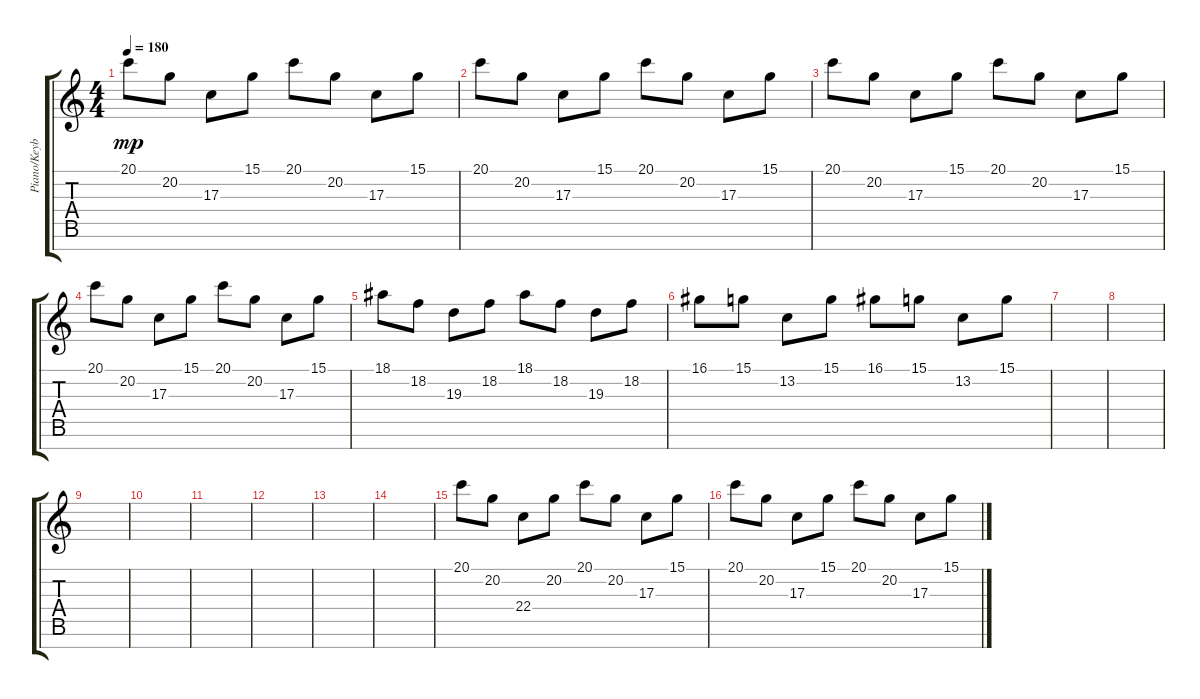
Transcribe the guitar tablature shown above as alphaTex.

\track ("Piano/Keyboard" "Piano/Keyb") {instrument acousticgrandpiano}
\staff {score tabs}
\tuning (E4 B3 G3 D3 A2 E2 B1) {hide}
\ts (4 4)
\tempo 180
\clef g2
\ks c
20.1.8{dy mp} 20.2.8 17.3.8 15.1.8 20.1.8 20.2.8 17.3.8 15.1.8 |
20.1.8 20.2.8 17.3.8 15.1.8 20.1.8 20.2.8 17.3.8 15.1.8 |
20.1.8 20.2.8 17.3.8 15.1.8 20.1.8 20.2.8 17.3.8 15.1.8 |
20.1.8 20.2.8 17.3.8 15.1.8 20.1.8 20.2.8 17.3.8 15.1.8 |
18.1.8 18.2.8 19.3.8 18.2.8 18.1.8 18.2.8 19.3.8 18.2.8 |
16.1.8 15.1.8 13.2.8 15.1.8 16.1.8 15.1.8 13.2.8 15.1.8 |
|
|
|
|
|
|
|
|
20.1.8{balance 12} 20.2.8 22.4.8 20.2.8 20.1.8 20.2.8 17.3.8 15.1.8 |
20.1.8 20.2.8 17.3.8 15.1.8 20.1.8 20.2.8 17.3.8 15.1.8
